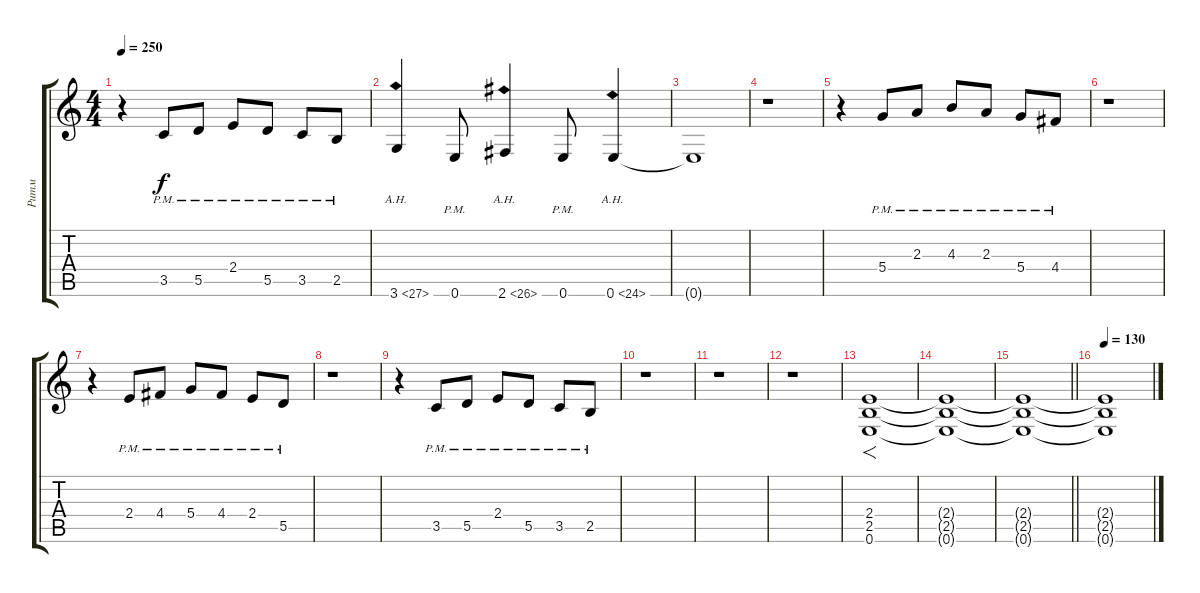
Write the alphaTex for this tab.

\track ("Ритм" "Ритм") {instrument distortionguitar}
\staff {score tabs}
\tuning (E4 B3 G3 D3 A2 E2) {hide}
\ts (4 4)
\tempo 250
\clef g2
\ks c
r.4{dy f} 3.5{pm}.8 5.5{pm}.8 2.4{pm}.8 5.5{pm}.8 3.5{pm}.8 2.5{pm}.8 |
3.6{ah 24}.4 0.6{pm}.8 2.6{ah 24}.4 0.6{pm}.8 0.6{ah 24}.4 |
0.6{t}.1 |
r.1 |
r.4 5.4{pm}.8 2.3{pm}.8 4.3{pm}.8 2.3{pm}.8 5.4{pm}.8 4.4{pm}.8 |
r.1 |
r.4 2.4{pm}.8 4.4{pm}.8 5.4{pm}.8 4.4{pm}.8 2.4{pm}.8 5.5{pm}.8 |
r.1 |
r.4 3.5{pm}.8 5.5{pm}.8 2.4{pm}.8 5.5{pm}.8 3.5{pm}.8 2.5{pm}.8 |
r.1 |
r.1 |
r.1 |
(2.4 2.5 0.6).1{f} |
(2.4{t} 2.5{t} 0.6{t}).1 |
\barLineRight lightlight
(2.4{t} 2.5{t} 0.6{t}).1 |
\tempo 130
(2.4{t} 2.5{t} 0.6{t}).1
